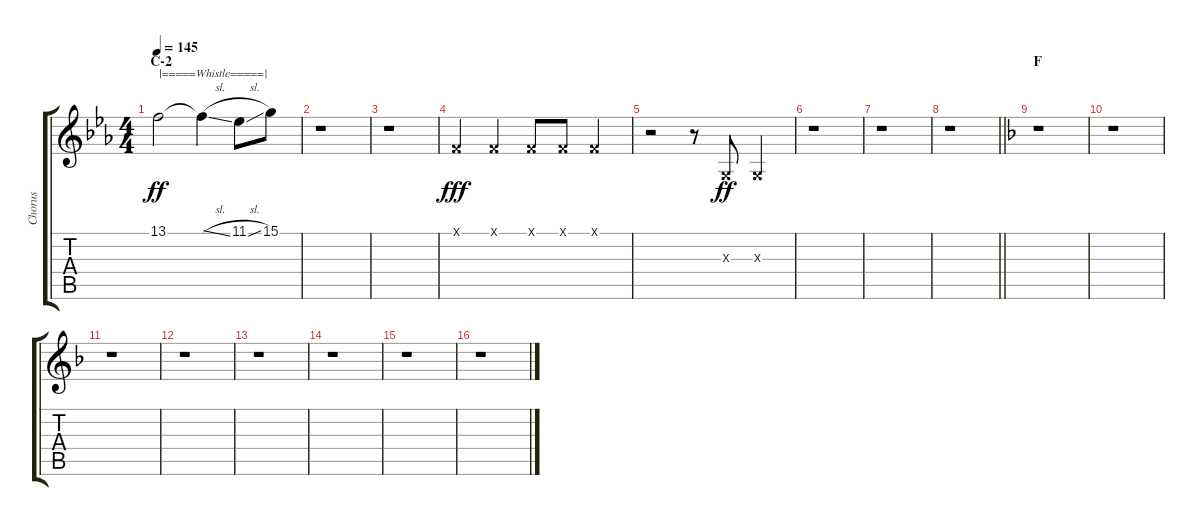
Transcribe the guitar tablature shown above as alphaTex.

\track ("Chorus" "Chorus") {instrument voiceoohs}
\staff {score tabs}
\tuning (E4 B3 G3 D3 A2 E2) {hide}
\ts (4 4)
\section ("" "C-2")
\tempo 145
\clef g2
\ks eb
13.1.2{txt "|=====Whistle=====|" dy ff} 13.1{sl t}.4 11.1{sl}.8 15.1.8 |
r.1 |
r.1 |
1.1{x}.4{dy fff} 1.1{x}.4 1.1{x}.8 1.1{x}.8 1.1{x}.4 |
r.2 r.8 0.3{x}.8{dy ff} 0.3{x}.4 |
r.1 |
r.1 |
\barLineRight lightlight
r.1 |
\section ("" "F")
\ks f
r.1 |
r.1 |
r.1 |
r.1 |
r.1 |
r.1 |
r.1 |
r.1
